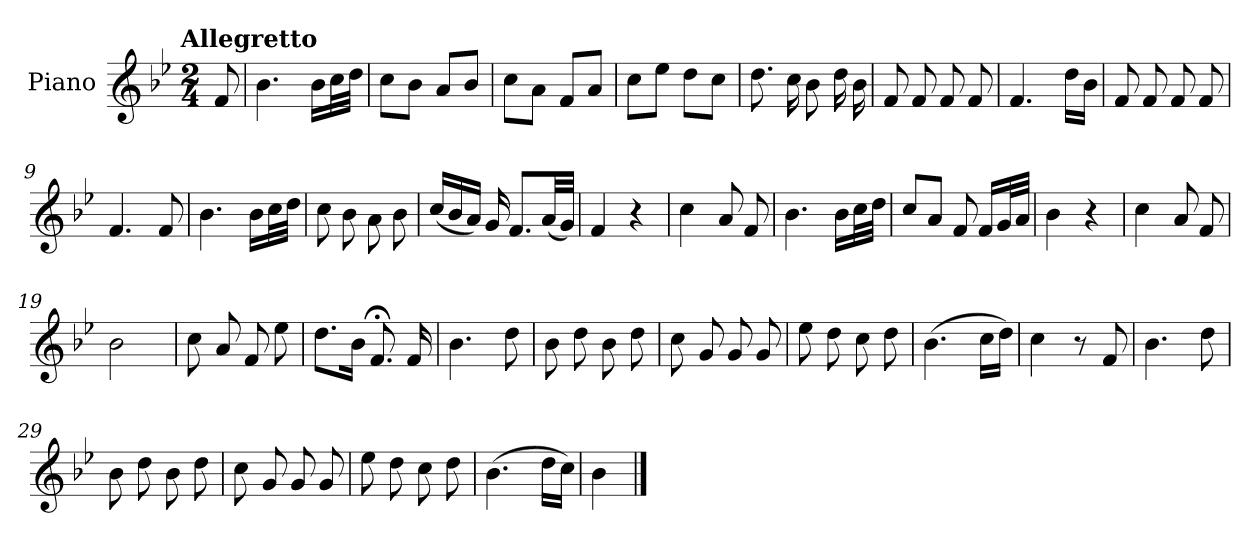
**kern
*part1
*staff1
*I"Piano
*I'Pno.
*clefG2
*k[b-e-]
!!LO:TX:omd:t=Allegretto
*M2/4
*MM116
=
8f/
=1
4.b-\
16b-\LL
32cc\L
32dd\JJJ
=2
8cc\L
8b-\J
8a/L
8b-/J
=3
8cc\L
8a\J
8f/L
8a/J
=4
8cc\L
8ee-\J
8dd\L
8cc\J
!!LO:LB:g=z
=5
8.dd\
16cc\
8b-\
16dd\
16b-\
=6
8f/
8f/
8f/
8f/
=7
4.f/
16dd\LL
16b-\JJ
=8
8f/
8f/
8f/
8f/
=9
4.f/
8f/
=10
4.b-\
16b-\LL
32cc\L
32dd\JJJ
!!LO:LB:g=z
=11
8cc\
8b-\
8a\
8b-\
=12
(<16cc/LL
16b-/
16a/JJ)
16g/
8.f/L
(<32a/LL
32g/JJJ)
=13
4f/
4r
=14
4cc\
8a/
8f/
=15
4.b-\
16b-\LL
32cc\L
32dd\JJJ
=16
8cc/L
8a/J
8f/
16f/LL
32g/L
32a/JJJ
!!LO:LB:g=z
=17
4b-\
4r
=18
4cc\
8a/
8f/
=19
2b-\
=20
8cc\
8a/
8f/
8ee-\
=21
8.dd\L
16b-\Jk
8.f;</
16f/
=22
4.b-\
8dd\
!!LO:LB:g=z
=23
8b-\
8dd\
8b-\
8dd\
=24
8cc\
8g/
8g/
8g/
=25
8ee-\
8dd\
8cc\
8dd\
=26
(>4.b-\
16cc\LL
16dd\JJ)
=27
4cc\
8r
8f/
=28
4.b-\
8dd\
!!LO:LB:g=z
=29
8b-\
8dd\
8b-\
8dd\
=30
8cc\
8g/
8g/
8g/
=31
8ee-\
8dd\
8cc\
8dd\
=32
(>4.b-\
16dd\LL
16cc\JJ)
=33
4b-\
==
*-
